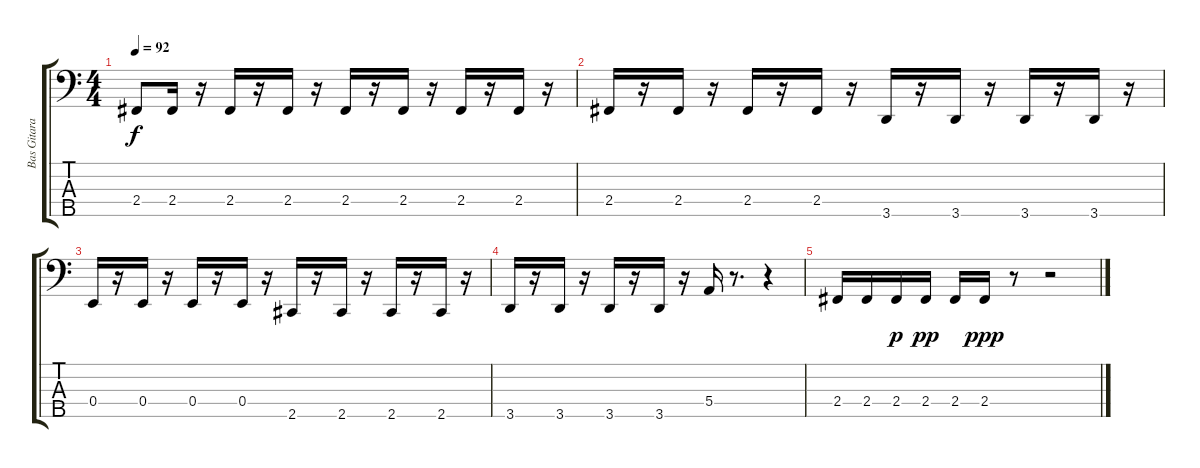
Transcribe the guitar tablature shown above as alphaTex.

\track ("Bas Gitara" "Bas Gitara") {instrument electricbassfinger}
\staff {score tabs}
\tuning (G2 D2 A1 E1 B0) {hide}
\ts (4 4)
\tempo 92
\clef f4
\ks c
2.4{t}.8{dy f} 2.4.16 r.16 2.4.16 r.16 2.4.16 r.16 2.4.16 r.16 2.4.16 r.16 2.4.16 r.16 2.4.16 r.16 |
2.4.16 r.16 2.4.16 r.16 2.4.16 r.16 2.4.16 r.16 3.5.16 r.16 3.5.16 r.16 3.5.16 r.16 3.5.16 r.16 |
0.4.16 r.16 0.4.16 r.16 0.4.16 r.16 0.4.16 r.16 2.5.16 r.16 2.5.16 r.16 2.5.16 r.16 2.5.16 r.16 |
3.5.16 r.16 3.5.16 r.16 3.5.16 r.16 3.5.16 r.16 5.4.16 r.8{d} r.4 |
2.4.16 2.4.16 2.4.16{dy p} 2.4.16{dy pp} 2.4.16 2.4.16{dy ppp} r.8 r.2
